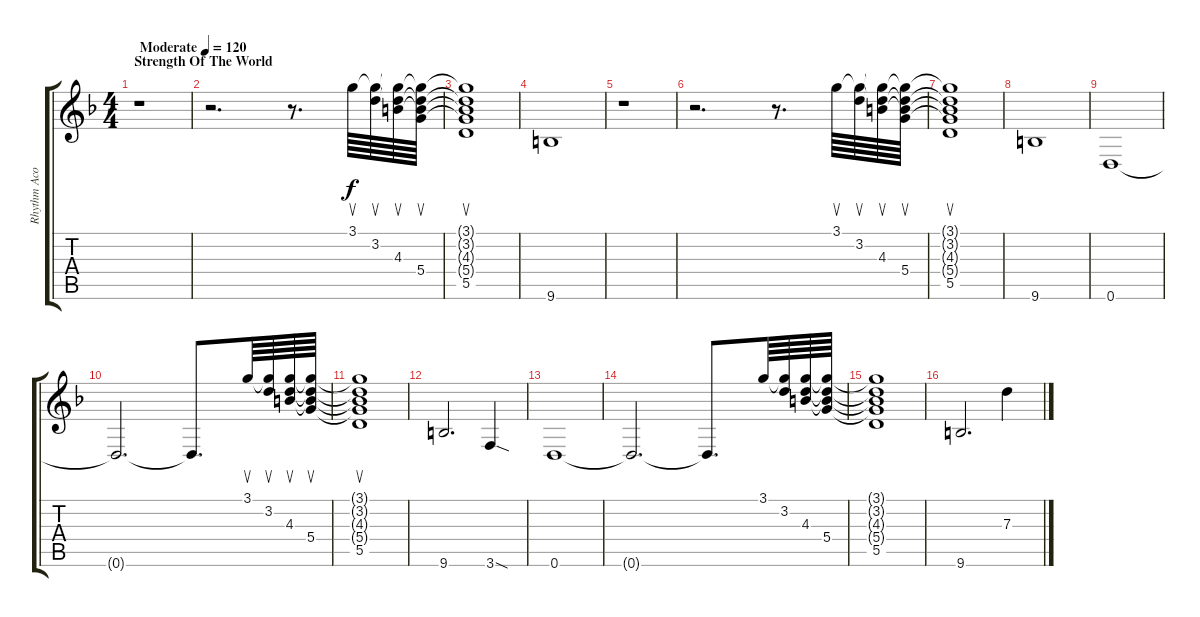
\track ("Rhythm Acoustic" "Rhythm Aco") {instrument acousticguitarsteel}
\staff {score tabs}
\tuning (E4 B3 G3 D3 A2 D2) {hide}
\ts (4 4)
\section ("" "Strength Of The World")
\tempo (120 "Moderate")
\tempo 79
\tempo (120 "Moderate")
\clef g2
\ks f
r.1{dy f instrument acousticguitarsteel} |
r.2{d} r.8{d} 3.1.64{su} (3.1{t} 3.2).64{su} (3.1{t} 3.2{t} 4.3).64{su} (3.1{t} 3.2{t} 4.3{t} 5.4).64{su} |
(3.1{t} 3.2{t} 4.3{t} 5.4{t} 5.5).1{su} |
9.6.1 |
r.1 |
r.2{d} r.8{d} 3.1.64{su} (3.1{t} 3.2).64{su} (3.1{t} 3.2{t} 4.3).64{su} (3.1{t} 3.2{t} 4.3{t} 5.4).64{su} |
(3.1{t} 3.2{t} 4.3{t} 5.4{t} 5.5).1{su} |
9.6.1 |
0.6.1 |
0.6{t}.2{d} 0.6{t}.8{d} 3.1.64{su} (3.1{t} 3.2).64{su} (3.1{t} 3.2{t} 4.3).64{su} (3.1{t} 3.2{t} 4.3{t} 5.4).64{su} |
(3.1{t} 3.2{t} 4.3{t} 5.4{t} 5.5).1{su} |
9.6.2{d} 3.6{sod}.4 |
0.6.1 |
0.6{t}.2{d} 0.6{t}.8{d} 3.1.64 (3.1{t} 3.2).64 (3.1{t} 3.2{t} 4.3).64 (3.1{t} 3.2{t} 4.3{t} 5.4).64 |
(3.1{t} 3.2{t} 4.3{t} 5.4{t} 5.5).1 |
9.6.2{d} 7.3{ss}.4
